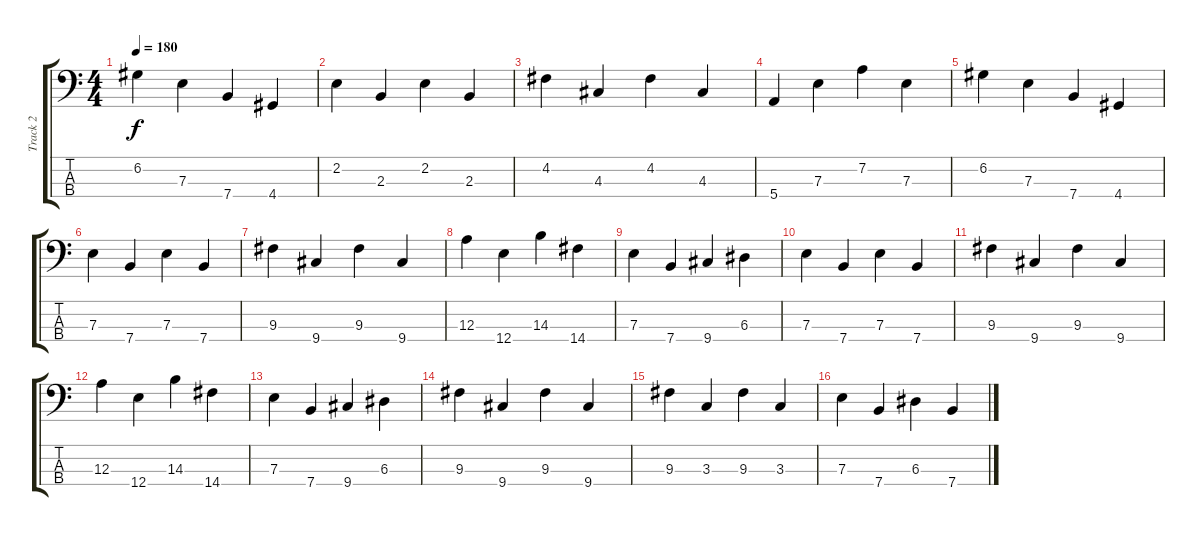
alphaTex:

\track ("Track 2" "Track 2") {instrument synthbass1}
\staff {score tabs}
\tuning (G2 D2 A1 E1) {hide}
\ts (4 4)
\tempo 180
\clef f4
\ks c
6.2.4{dy f} 7.3.4 7.4.4 4.4.4 |
2.2.4 2.3.4 2.2.4 2.3.4 |
4.2.4 4.3.4 4.2.4 4.3.4 |
5.4.4 7.3.4 7.2.4 7.3.4 |
6.2.4 7.3.4 7.4.4 4.4.4 |
7.3.4 7.4.4 7.3.4 7.4.4 |
9.3.4 9.4.4 9.3.4 9.4.4 |
12.3.4 12.4.4 14.3.4 14.4.4 |
7.3.4 7.4.4 9.4.4 6.3.4 |
7.3.4 7.4.4 7.3.4 7.4.4 |
9.3.4 9.4.4 9.3.4 9.4.4 |
12.3.4 12.4.4 14.3.4 14.4.4 |
7.3.4 7.4.4 9.4.4 6.3.4 |
9.3.4 9.4.4 9.3.4 9.4.4 |
9.3.4 3.3.4 9.3.4 3.3.4 |
7.3.4 7.4.4 6.3.4 7.4.4
